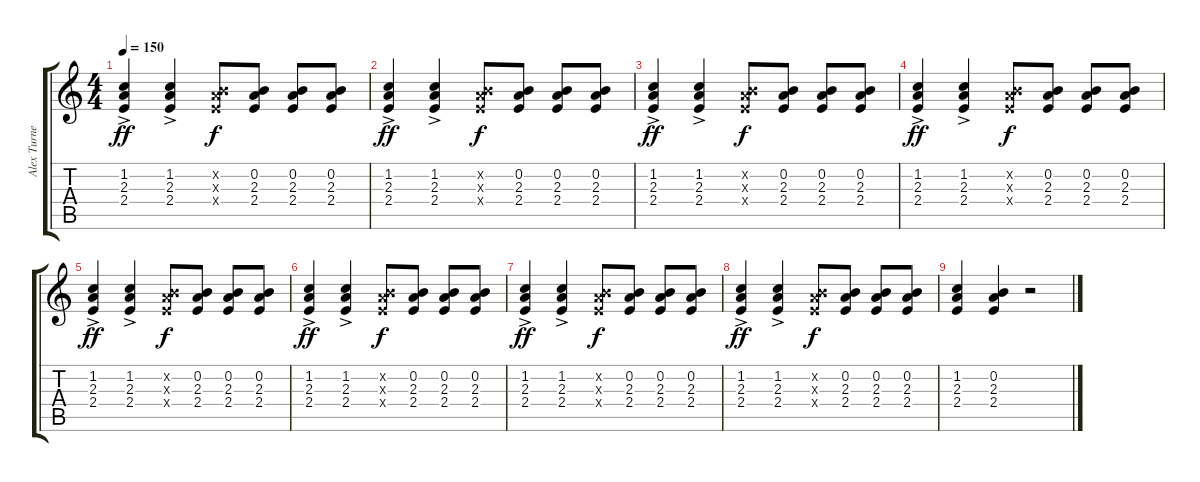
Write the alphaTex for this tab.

\track ("Alex Turner" "Alex Turne") {instrument electricguitarclean}
\staff {score tabs}
\tuning (E4 B3 G3 D3 A2 E2) {hide}
\ts (4 4)
\tempo 150
\clef g2
\ks c
(1.2{ac} 2.3 2.4).4{dy ff} (1.2{ac} 2.3 2.4).4 (0.2{x} 2.3{x} 2.4{x}).8{dy f} (0.2 2.3 2.4).8 (0.2 2.3 2.4).8 (0.2 2.3 2.4).8 |
(1.2{ac} 2.3 2.4).4{dy ff} (1.2{ac} 2.3 2.4).4 (0.2{x} 2.3{x} 2.4{x}).8{dy f} (0.2 2.3 2.4).8 (0.2 2.3 2.4).8 (0.2 2.3 2.4).8 |
(1.2{ac} 2.3 2.4).4{dy ff} (1.2{ac} 2.3 2.4).4 (0.2{x} 2.3{x} 2.4{x}).8{dy f} (0.2 2.3 2.4).8 (0.2 2.3 2.4).8 (0.2 2.3 2.4).8 |
(1.2{ac} 2.3 2.4).4{dy ff} (1.2{ac} 2.3 2.4).4 (0.2{x} 2.3{x} 2.4{x}).8{dy f} (0.2 2.3 2.4).8 (0.2 2.3 2.4).8 (0.2 2.3 2.4).8 |
(1.2{ac} 2.3 2.4).4{dy ff} (1.2{ac} 2.3 2.4).4 (0.2{x} 2.3{x} 2.4{x}).8{dy f} (0.2 2.3 2.4).8 (0.2 2.3 2.4).8 (0.2 2.3 2.4).8 |
(1.2{ac} 2.3 2.4).4{dy ff} (1.2{ac} 2.3 2.4).4 (0.2{x} 2.3{x} 2.4{x}).8{dy f} (0.2 2.3 2.4).8 (0.2 2.3 2.4).8 (0.2 2.3 2.4).8 |
(1.2{ac} 2.3 2.4).4{dy ff} (1.2{ac} 2.3 2.4).4 (0.2{x} 2.3{x} 2.4{x}).8{dy f} (0.2 2.3 2.4).8 (0.2 2.3 2.4).8 (0.2 2.3 2.4).8 |
(1.2{ac} 2.3 2.4).4{dy ff} (1.2{ac} 2.3 2.4).4 (0.2{x} 2.3{x} 2.4{x}).8{dy f} (0.2 2.3 2.4).8 (0.2 2.3 2.4).8 (0.2 2.3 2.4).8 |
(1.2 2.3 2.4).4 (0.2 2.3 2.4).4 r.2
